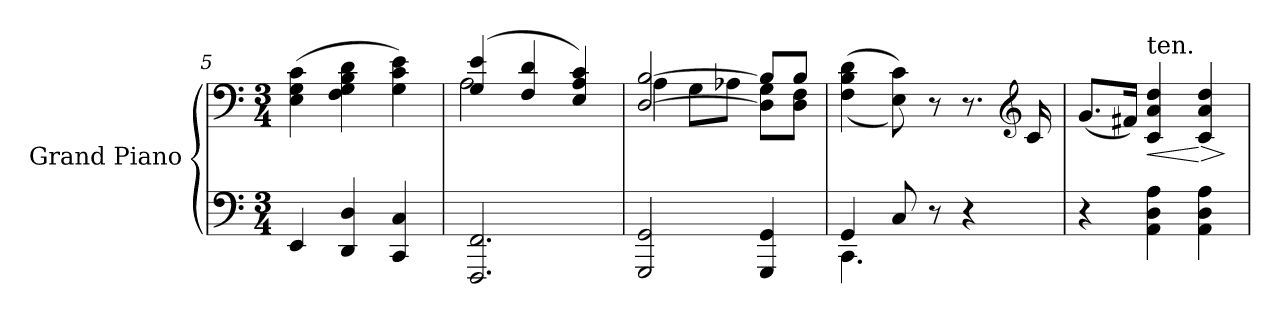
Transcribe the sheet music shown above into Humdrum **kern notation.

**kern	**kern	**dynam
*part1	*part1	*part1
*staff2	*staff1	*staff1/2
*I"Grand Piano	*	*
*I'Pno.	*	*
*clefF4	*clefF4	*
*k[]	*k[]	*
*M3/4	*M3/4	*
=5	=5	=5
4EE/	(4E\ 4G\ 4c\	.
4DD/ 4D/	4F\ 4G\ 4B\ 4d\	.
4CC/ 4C/	4G\ 4c\ 4e\)	.
=6	=6	=6
*	*^	*
2.FFF/ 2.FF/	(4G/ 4e/	2A\	.
.	4F/ 4d/	.	.
.	4E/ 4A/ 4c/)	4ryy	.
!!LO:LB:g=z	!!
=7	=7	=7	=7
2GGG/ 2GG/	[<2D/ [2B/	4A\	.
.	.	8G\L	.
.	.	8A-X\J	.
4GGG/ 4GG/	8B/L]	8D\] 8G\L	.
.	8B/J	8D\ 8F\J	.
*	*v	*v	*
=8	=8	=8
*^	*	*
4GG/	4.CC\	(<(4F\ 4B\ 4d\	.
8C/	.	8E\ 8c\))	.
8r	4.ryy	8r	.
4r	.	8.r	.
*	*	*clefG2	*
.	.	16c/	.
*v	*v	*	*
=9	=9	=9
4r	(8.g/L	.
.	16f#X/Jk)	.
!	!LO:TX:a:t=ten.	!
!	!	!LO:HP:b
4AA\ 4D\ 4A\	4c/ 4a/ 4dd/	<
!	!	!LO:HP:n=1:b
4AA\ 4D\ 4A\	4c/ 4a/ 4dd/	[ >
.	.	]
=	=	=
*-	*-	*-
